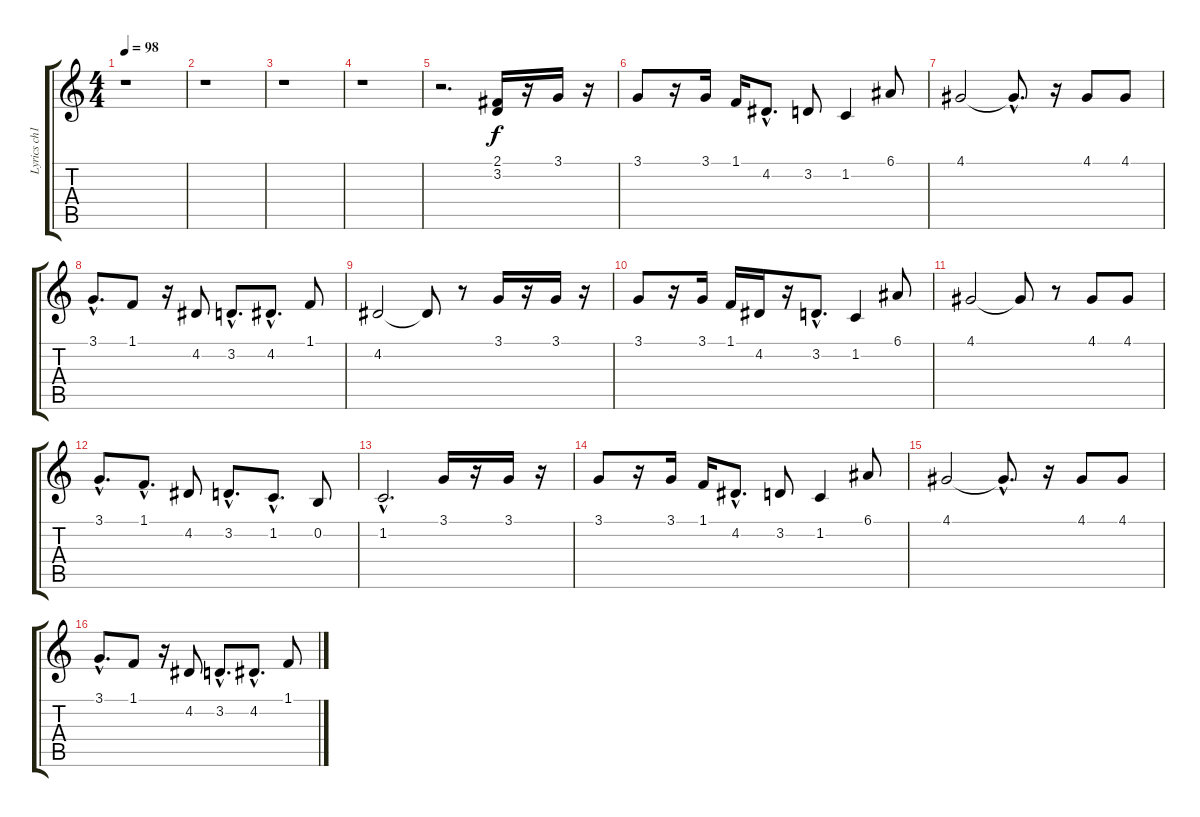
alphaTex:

\track ("Lyrics ch1" "Lyrics ch1") {instrument vibraphone}
\staff {score tabs}
\tuning (E4 B3 G3 D3 A2 E2) {hide}
\ts (4 4)
\tempo 98
\clef g2
\ks c
r.1{dy f instrument vibraphone} |
r.1 |
r.1 |
r.1 |
r.2{d} (2.1 3.2).16 r.16 3.1.16 r.16 |
3.1.8 r.16 3.1.16 1.1.16 4.2{hac}.8{d} 3.2.8 1.2.4 6.1.8 |
4.1.2 4.1{hac t}.8{d} r.16 4.1.8 4.1.8 |
3.1{hac}.8{d} 1.1.8 r.16 4.2.8 3.2{hac}.8{d} 4.2{hac}.8{d} 1.1.8 |
4.2.2 4.2{t}.8 r.8 3.1.16 r.16 3.1.16 r.16 |
3.1.8 r.16 3.1.16 1.1.16 4.2.16 r.16 3.2{hac}.8{d} 1.2.4 6.1.8 |
4.1.2 4.1{t}.8 r.8 4.1.8 4.1.8 |
3.1{hac}.8{d} 1.1{hac}.8{d} 4.2.8 3.2{hac}.8{d} 1.2{hac}.8{d} 0.2.8 |
1.2{hac}.2{d} 3.1.16 r.16 3.1.16 r.16 |
3.1.8 r.16 3.1.16 1.1.16 4.2{hac}.8{d} 3.2.8 1.2.4 6.1.8 |
4.1.2 4.1{hac t}.8{d} r.16 4.1.8 4.1.8 |
3.1{hac}.8{d} 1.1.8 r.16 4.2.8 3.2{hac}.8{d} 4.2{hac}.8{d} 1.1.8
